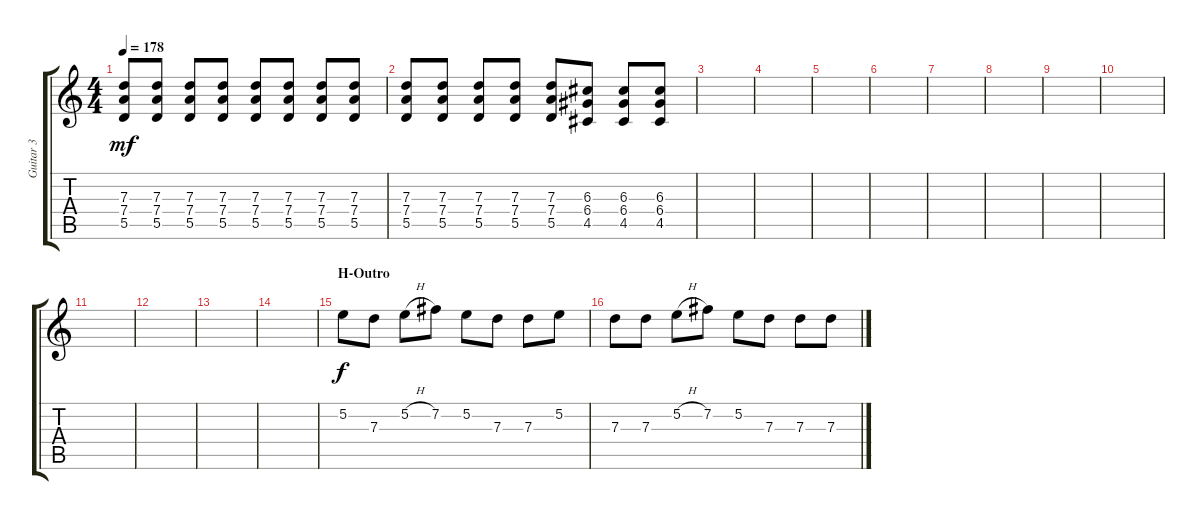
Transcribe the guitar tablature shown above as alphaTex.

\track ("Guitar 3" "Guitar 3") {instrument distortionguitar}
\staff {score tabs}
\tuning (E4 B3 G3 D3 A2 E2) {hide}
\ts (4 4)
\tempo 178
\clef g2
\ks c
(7.3 7.4 5.5).8{dy mf} (7.3 7.4 5.5).8 (7.3 7.4 5.5).8 (7.3 7.4 5.5).8 (7.3 7.4 5.5).8 (7.3 7.4 5.5).8 (7.3 7.4 5.5).8 (7.3 7.4 5.5).8 |
(7.3 7.4 5.5).8 (7.3 7.4 5.5).8 (7.3 7.4 5.5).8 (7.3 7.4 5.5).8 (7.3 7.4 5.5).8 (6.3 6.4 4.5).8 (6.3 6.4 4.5).8 (6.3 6.4 4.5).8 |
|
|
|
|
|
|
|
|
|
|
|
|
\section ("" "H-Outro")
5.2.8{dy f} 7.3.8 5.2{h}.8 7.2.8 5.2.8 7.3.8 7.3.8 5.2.8 |
7.3.8 7.3.8 5.2{h}.8 7.2.8 5.2.8 7.3.8 7.3.8 7.3.8
